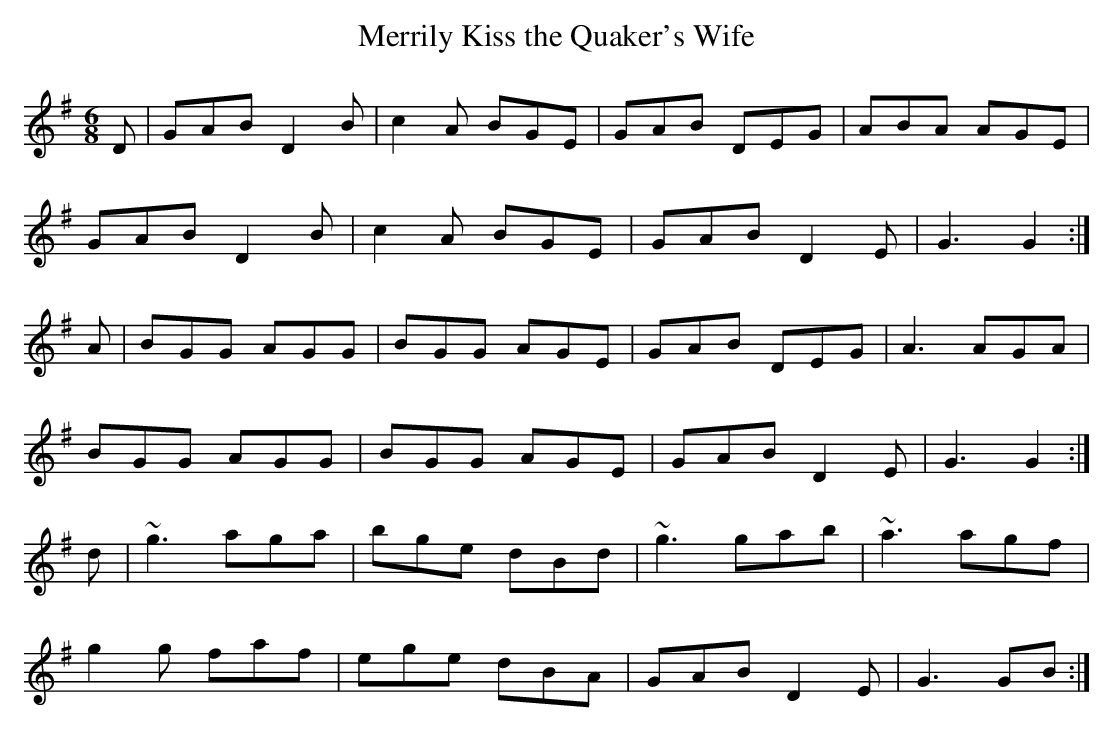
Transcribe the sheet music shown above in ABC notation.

X:1
T:Merrily Kiss the Quaker's Wife
M:6/8
K:G
D|GAB D2B|c2A BGE|GAB DEG|ABA AGE|
GAB D2B|c2A BGE|GAB D2E|G3 G2:|
A|BGG AGG|BGG AGE|GAB DEG|A3 AGA|
BGG AGG|BGG AGE|GAB D2E| G3 G2:|
d|~g3 aga|bge dBd|~g3 gab|~a3 agf|
g2g faf|ege dBA|GAB D2E|G3 GB:|
